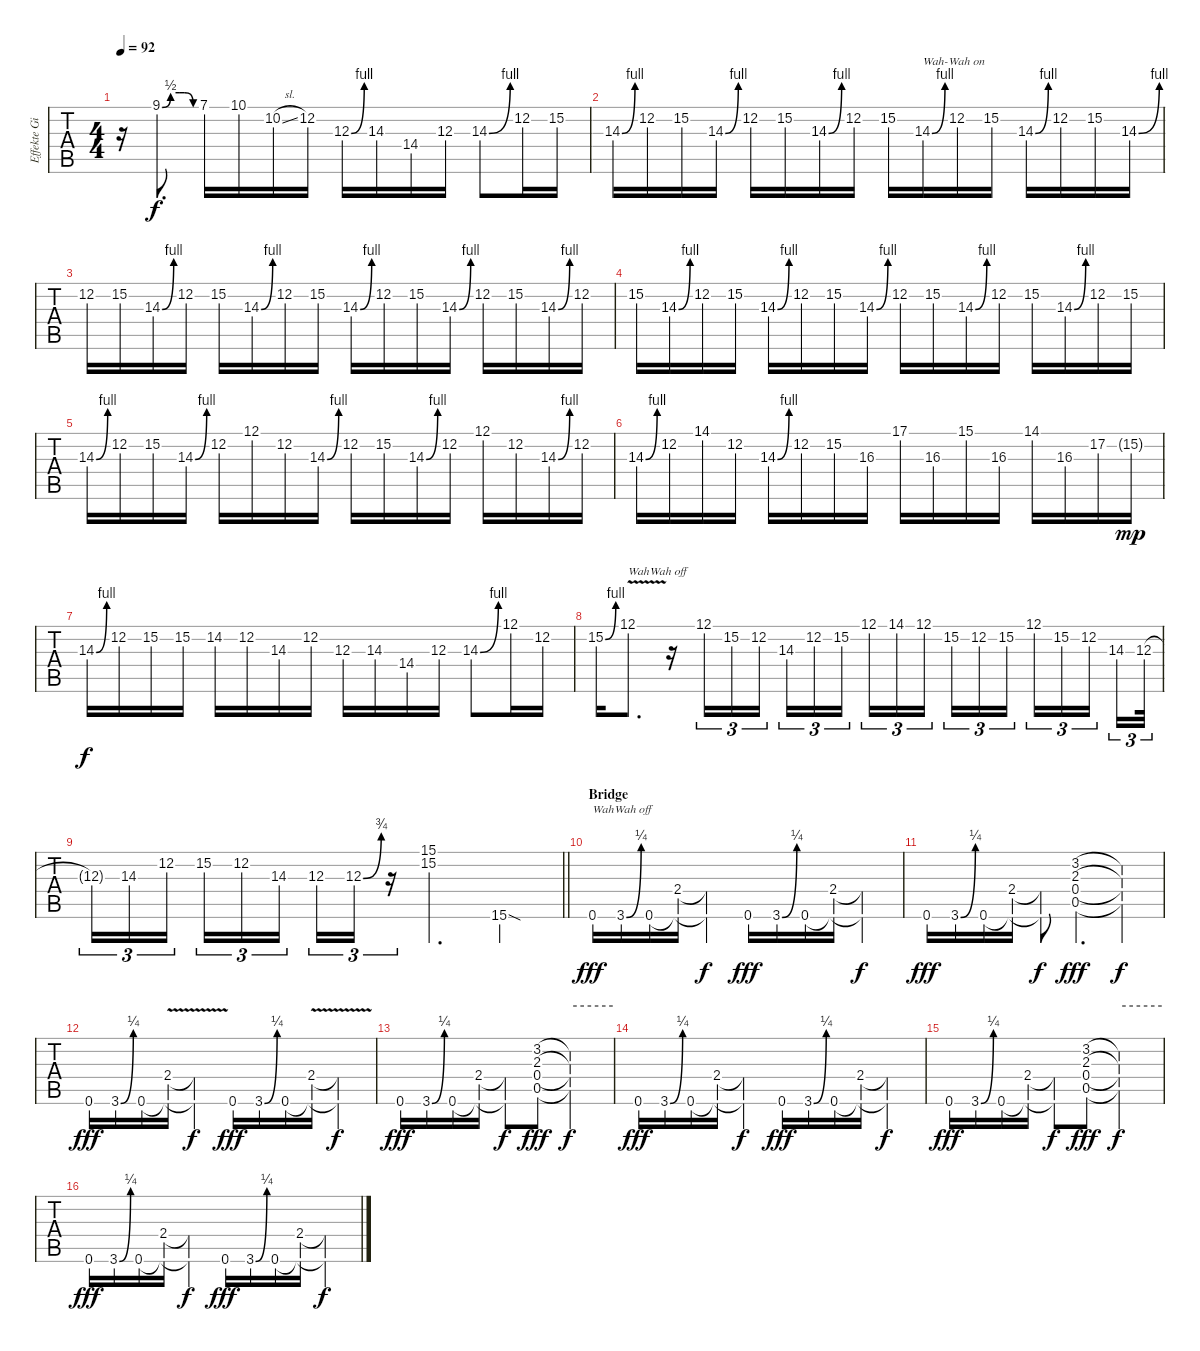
\track ("Effekte Git" "Effekte Gi") {instrument overdrivenguitar}
\staff {tabs}
\tuning (E4 B3 G3 D3 A2 E2) {hide}
\ts (4 4)
\tempo 92
\clef g2
\ks c
r.16{dy f} 9.1{be (custom 0 0 15 2 30 2 40 2 55 0 60 0)}.8{d} 7.1.16 10.1.16 10.2{sl}.16 12.2.16 12.3{be (bend 0 0 60 4)}.16 14.3.16 14.4.16 12.3.16 14.3{be (bend 0 0 60 4)}.8 12.2.16 15.2.16 |
14.3{be (bend 0 0 60 4)}.16 12.2.16 15.2.16 14.3{be (bend 0 0 60 4)}.16 12.2.16 15.2.16 14.3{be (bend 0 0 60 4)}.16 12.2.16 15.2.16 14.3{be (bend 0 0 60 4)}.16{txt "Wah-Wah on"} 12.2.16 15.2.16 14.3{be (bend 0 0 60 4)}.16 12.2.16 15.2.16 14.3{be (bend 0 0 60 4)}.16 |
12.2.16 15.2.16 14.3{be (bend 0 0 60 4)}.16 12.2.16 15.2.16 14.3{be (bend 0 0 60 4)}.16 12.2.16 15.2.16 14.3{be (bend 0 0 60 4)}.16 12.2.16 15.2.16 14.3{be (bend 0 0 60 4)}.16 12.2.16 15.2.16 14.3{be (bend 0 0 60 4)}.16 12.2.16 |
15.2.16 14.3{be (bend 0 0 60 4)}.16 12.2.16 15.2.16 14.3{be (bend 0 0 60 4)}.16 12.2.16 15.2.16 14.3{be (bend 0 0 60 4)}.16 12.2.16 15.2.16 14.3{be (bend 0 0 60 4)}.16 12.2.16 15.2.16 14.3{be (bend 0 0 60 4)}.16 12.2.16 15.2.16 |
14.3{be (bend 0 0 60 4)}.16 12.2.16 15.2.16 14.3{be (bend 0 0 60 4)}.16 12.2.16 12.1.16 12.2.16 14.3{be (bend 0 0 60 4)}.16 12.2.16 15.2.16 14.3{be (bend 0 0 60 4)}.16 12.2.16 12.1.16 12.2.16 14.3{be (bend 0 0 60 4)}.16 12.2.16 |
14.3{be (bend 0 0 60 4)}.16 12.2.16 14.1.16 12.2.16 14.3{be (bend 0 0 60 4)}.16 12.2.16 15.2.16 16.3.16 17.1.16 16.3.16 15.1.16 16.3.16 14.1.16 16.3.16 17.2.16 15.2{g}.16{dy mp} |
14.3{be (bend 0 0 60 4)}.16{dy f} 12.2.16 15.2.16 15.2.16 14.2.16 12.2.16 14.3.16 12.2.16 12.3.16 14.3.16 14.4.16 12.3.16 14.3{be (bend 0 0 60 4)}.8 12.1.16 12.2.16 |
15.2{be (bend 0 0 60 4)}.16 12.1{v}.8{d txt "WahWah off"} r.16 12.1.16{tu (3 2)} 15.2.16{tu (3 2)} 12.2.16{tu (3 2) beam splitsecondary} 14.3.16{tu (3 2)} 12.2.16{tu (3 2)} 15.2.16{tu (3 2) beam splitsecondary} 12.1.16{tu (3 2)} 14.1.16{tu (3 2)} 12.1.16{tu (3 2) beam splitsecondary} 15.2.16{tu (3 2)} 12.2.16{tu (3 2)} 15.2.16{tu (3 2) beam splitsecondary} 12.1.16{tu (3 2)} 15.2.16{tu (3 2)} 12.2.16{tu (3 2) beam splitsecondary} 14.3.16{tu (3 2)} 12.3.32{tu (3 2)} |
\barLineRight lightlight
12.3{t}.16{tu (3 2)} 14.3.16{tu (3 2)} 12.2.16{tu (3 2) beam splitsecondary} 15.2.16{tu (3 2)} 12.2.16{tu (3 2)} 14.3.16{tu (3 2)} 12.3.16{tu (3 2)} 12.3{be (bend 0 0 60 3)}.16{tu (3 2)} r.16{tu (3 2)} (15.1 15.2).4{d} 15.6{sod}.4 |
\section ("" "Bridge")
0.6.16{txt "WahWah off" dy fff instrument distortionguitar} 3.6{be (bend 0 0 60 1)}.16 0.6.16 (2.4 0.6{t}).16 (2.4{t} 0.6{t}).4{dy f} 0.6.16{dy fff} 3.6{be (bend 0 0 60 1)}.16 0.6.16 (2.4 0.6{t}).16 (2.4{t} 0.6{t}).4{dy f} |
0.6.16{dy fff} 3.6{be (bend 0 0 60 1)}.16 0.6.16 (2.4 0.6{t}).16 (2.4{t} 0.6{t}).8{dy f} (3.2 2.3 0.4 0.5).4{d dy fff} (3.2{t} 2.3{t} 0.4{t} 0.5{t}).4{dy f} |
0.6.16{dy fff} 3.6{be (bend 0 0 60 1)}.16 0.6.16 (2.4{v} 0.6{t}).16 (2.4{t} 0.6{t}).4{dy f} 0.6.16{dy fff} 3.6{be (bend 0 0 60 1)}.16 0.6.16 (2.4{v} 0.6{t}).16 (2.4{t} 0.6{t}).4{dy f} |
0.6.16{dy fff} 3.6{be (bend 0 0 60 1)}.16 0.6.16 (2.4 0.6{t}).16 (2.4{t} 0.6{t}).8{dy f} (3.2 2.3 0.4 0.5).8{dy fff} (3.2{t} 2.3{t} 0.4{t} 0.5{t}).2{tbe (hold default 0 0 60 0) dy f} |
0.6.16{dy fff} 3.6{be (bend 0 0 60 1)}.16 0.6.16 (2.4 0.6{t}).16 (2.4{t} 0.6{t}).4{dy f} 0.6.16{dy fff} 3.6{be (bend 0 0 60 1)}.16 0.6.16 (2.4 0.6{t}).16 (2.4{t} 0.6{t}).4{dy f} |
0.6.16{dy fff} 3.6{be (bend 0 0 60 1)}.16 0.6.16 (2.4 0.6{t}).16 (2.4{t} 0.6{t}).8{dy f} (3.2 2.3 0.4 0.5).8{dy fff} (3.2{t} 2.3{t} 0.4{t} 0.5{t}).2{tbe (hold default 0 0 60 0) dy f} |
0.6.16{dy fff} 3.6{be (bend 0 0 60 1)}.16 0.6.16 (2.4 0.6{t}).16 (2.4{t} 0.6{t}).4{dy f} 0.6.16{dy fff} 3.6{be (bend 0 0 60 1)}.16 0.6.16 (2.4 0.6{t}).16 (2.4{t} 0.6{t}).4{dy f}
